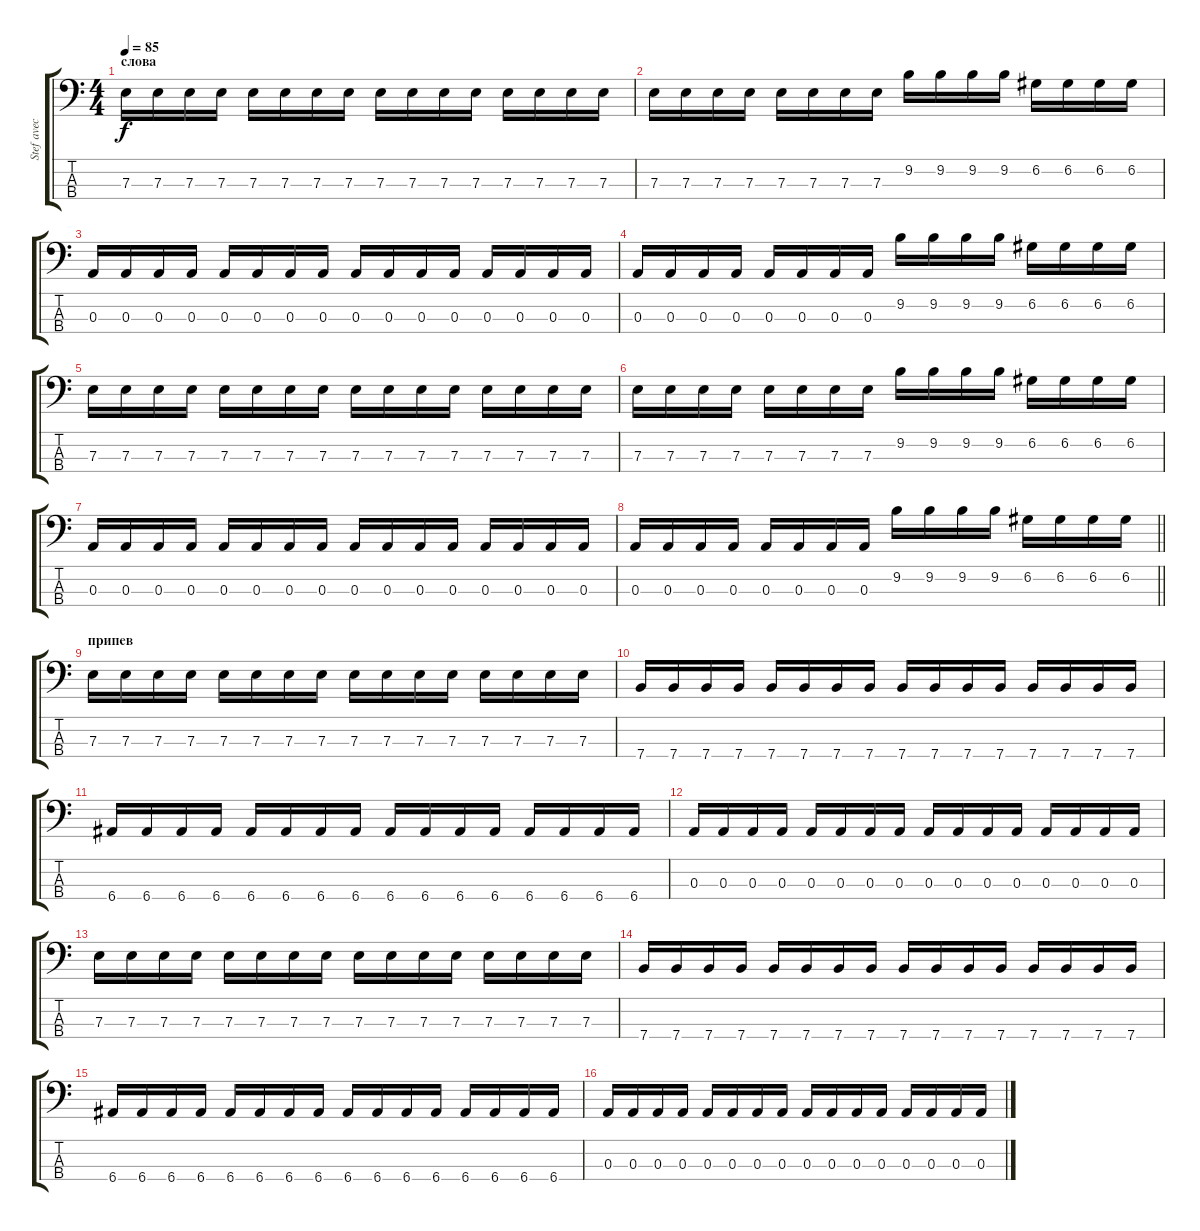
\track ("Stef avec une jazz bass" "Stef avec ") {instrument electricbasspick}
\staff {score tabs}
\tuning (G2 D2 A1 E1) {hide}
\ts (4 4)
\section ("" "слова")
\tempo 85
\clef f4
\ks c
7.3.16{dy f} 7.3.16 7.3.16 7.3.16 7.3.16 7.3.16 7.3.16 7.3.16 7.3.16 7.3.16 7.3.16 7.3.16 7.3.16 7.3.16 7.3.16 7.3.16 |
7.3.16 7.3.16 7.3.16 7.3.16 7.3.16 7.3.16 7.3.16 7.3.16 9.2.16 9.2.16 9.2.16 9.2.16 6.2.16 6.2.16 6.2.16 6.2.16 |
0.3.16 0.3.16 0.3.16 0.3.16 0.3.16 0.3.16 0.3.16 0.3.16 0.3.16 0.3.16 0.3.16 0.3.16 0.3.16 0.3.16 0.3.16 0.3.16 |
0.3.16 0.3.16 0.3.16 0.3.16 0.3.16 0.3.16 0.3.16 0.3.16 9.2.16 9.2.16 9.2.16 9.2.16 6.2.16 6.2.16 6.2.16 6.2.16 |
7.3.16 7.3.16 7.3.16 7.3.16 7.3.16 7.3.16 7.3.16 7.3.16 7.3.16 7.3.16 7.3.16 7.3.16 7.3.16 7.3.16 7.3.16 7.3.16 |
7.3.16 7.3.16 7.3.16 7.3.16 7.3.16 7.3.16 7.3.16 7.3.16 9.2.16 9.2.16 9.2.16 9.2.16 6.2.16 6.2.16 6.2.16 6.2.16 |
0.3.16 0.3.16 0.3.16 0.3.16 0.3.16 0.3.16 0.3.16 0.3.16 0.3.16 0.3.16 0.3.16 0.3.16 0.3.16 0.3.16 0.3.16 0.3.16 |
\barLineRight lightlight
0.3.16 0.3.16 0.3.16 0.3.16 0.3.16 0.3.16 0.3.16 0.3.16 9.2.16 9.2.16 9.2.16 9.2.16 6.2.16 6.2.16 6.2.16 6.2.16 |
\section ("" "припев")
7.3.16 7.3.16 7.3.16 7.3.16 7.3.16 7.3.16 7.3.16 7.3.16 7.3.16 7.3.16 7.3.16 7.3.16 7.3.16 7.3.16 7.3.16 7.3.16 |
7.4.16 7.4.16 7.4.16 7.4.16 7.4.16 7.4.16 7.4.16 7.4.16 7.4.16 7.4.16 7.4.16 7.4.16 7.4.16 7.4.16 7.4.16 7.4.16 |
6.4.16 6.4.16 6.4.16 6.4.16 6.4.16 6.4.16 6.4.16 6.4.16 6.4.16 6.4.16 6.4.16 6.4.16 6.4.16 6.4.16 6.4.16 6.4.16 |
0.3.16 0.3.16 0.3.16 0.3.16 0.3.16 0.3.16 0.3.16 0.3.16 0.3.16 0.3.16 0.3.16 0.3.16 0.3.16 0.3.16 0.3.16 0.3.16 |
7.3.16 7.3.16 7.3.16 7.3.16 7.3.16 7.3.16 7.3.16 7.3.16 7.3.16 7.3.16 7.3.16 7.3.16 7.3.16 7.3.16 7.3.16 7.3.16 |
7.4.16 7.4.16 7.4.16 7.4.16 7.4.16 7.4.16 7.4.16 7.4.16 7.4.16 7.4.16 7.4.16 7.4.16 7.4.16 7.4.16 7.4.16 7.4.16 |
6.4.16 6.4.16 6.4.16 6.4.16 6.4.16 6.4.16 6.4.16 6.4.16 6.4.16 6.4.16 6.4.16 6.4.16 6.4.16 6.4.16 6.4.16 6.4.16 |
0.3.16 0.3.16 0.3.16 0.3.16 0.3.16 0.3.16 0.3.16 0.3.16 0.3.16 0.3.16 0.3.16 0.3.16 0.3.16 0.3.16 0.3.16 0.3.16
